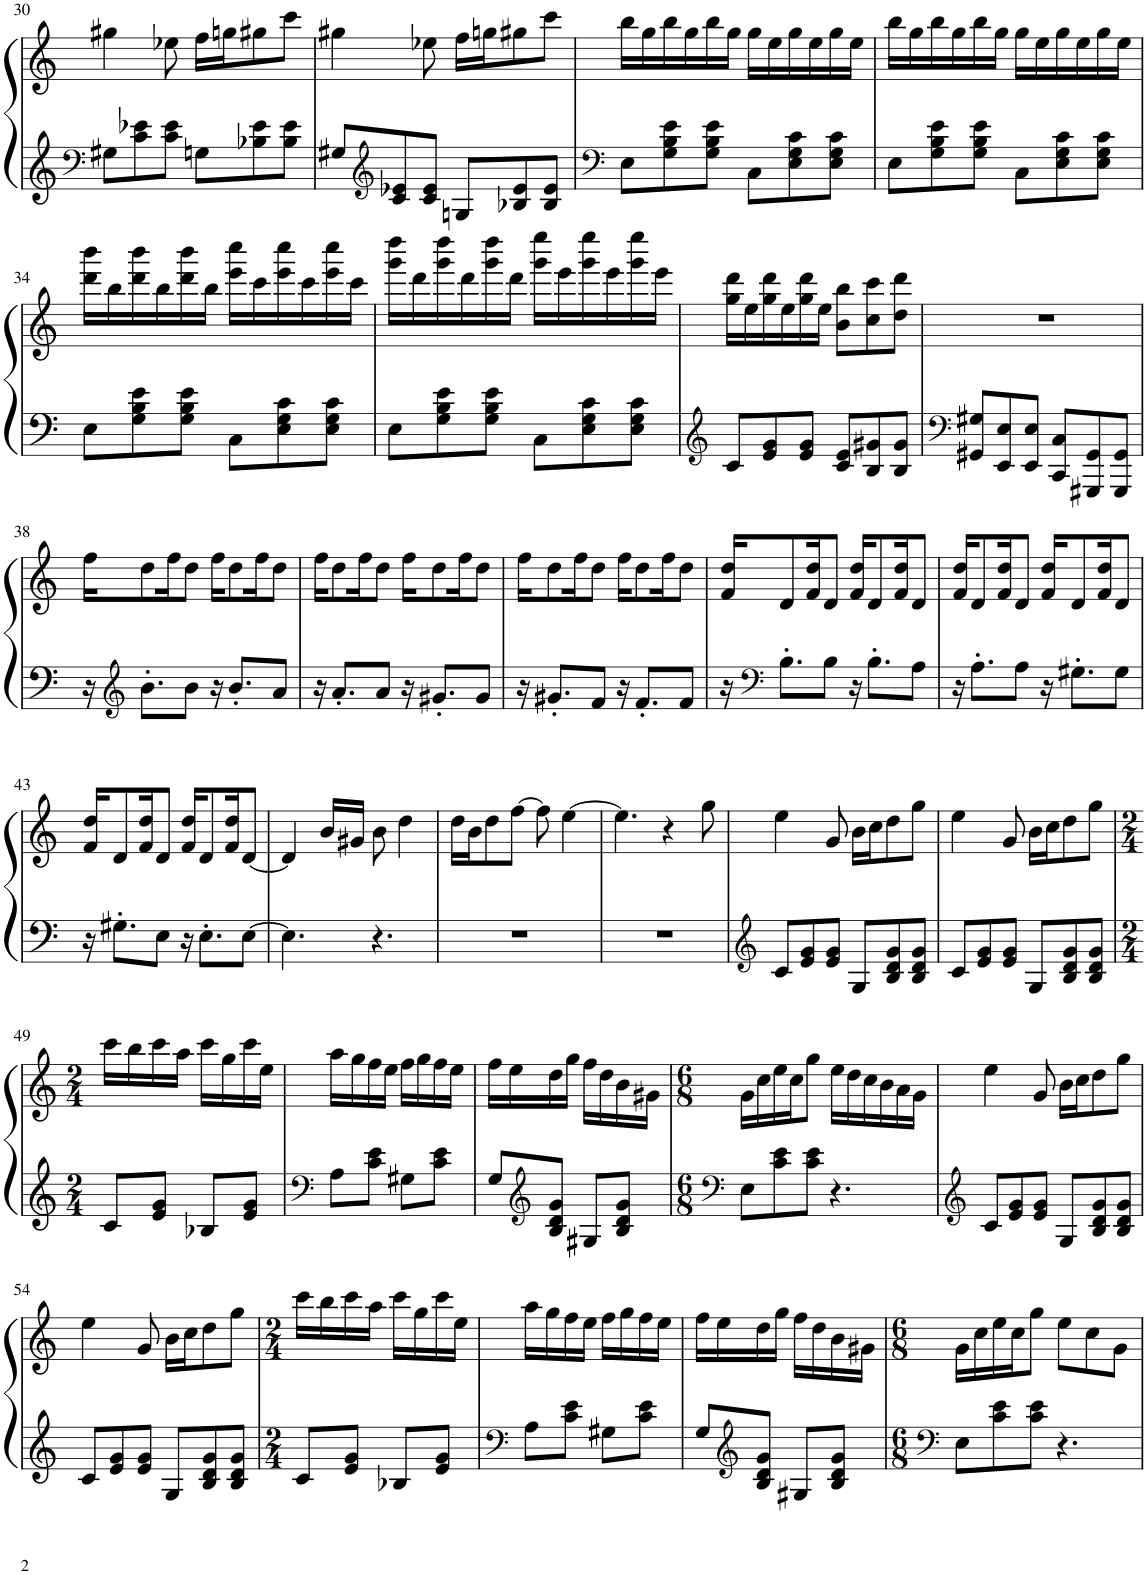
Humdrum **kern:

**kern	**kern
*part1	*part1
*staff2	*staff1
*I"Piano	*
*I'Pno.	*
!!LO:PB:g=z
*clefF4	*clefG2
*k[]	*k[]
*M6/8	*M6/8
=30	=30
8G#X\L	4gg#X\
8c\ 8e-X\	.
8c\ 8e-\J	8ee-X\
8Gn\L	16ff\LL
.	16ggn\J
8B-X\ 8e-\	8gg#X\
8B-\ 8e-\J	8ccc\J
=31	=31
8G#X/L	4gg#X\
*clefG2	*
8c/ 8e-X/	.
8c/ 8e-/J	8ee-X\
8Gn/L	16ff\LL
.	16ggn\J
8B-X/ 8e-/	8gg#X\
8B-/ 8e-/J	8ccc\J
=32	=32
*clefF4	*
8E\L	16bb\LL
.	16gg\
8G\ 8B\ 8e\	16bb\
.	16gg\
8G\ 8B\ 8e\J	16bb\
.	16gg\JJ
8C\L	16gg\LL
.	16ee\
8E\ 8G\ 8c\	16gg\
.	16ee\
8E\ 8G\ 8c\J	16gg\
.	16ee\JJ
=33	=33
8E\L	16bb\LL
.	16gg\
8G\ 8B\ 8e\	16bb\
.	16gg\
8G\ 8B\ 8e\J	16bb\
.	16gg\JJ
8C\L	16gg\LL
.	16ee\
8E\ 8G\ 8c\	16gg\
.	16ee\
8E\ 8G\ 8c\J	16gg\
.	16ee\JJ
!!LO:LB:g=z
=34	=34
8E\L	16ddd\ 16bbb\LL
.	16bb\
8G\ 8B\ 8e\	16ddd\ 16bbb\
.	16bb\
8G\ 8B\ 8e\J	16ddd\ 16bbb\
.	16bb\JJ
8C\L	16eee\ 16cccc\LL
.	16ccc\
8E\ 8G\ 8c\	16eee\ 16cccc\
.	16ccc\
8E\ 8G\ 8c\J	16eee\ 16cccc\
.	16ccc\JJ
=35	=35
8E\L	16ggg\ 16dddd\LL
.	16ddd\
8G\ 8B\ 8e\	16ggg\ 16dddd\
.	16ddd\
8G\ 8B\ 8e\J	16ggg\ 16dddd\
.	16ddd\JJ
8C\L	16ggg\ 16eeee\LL
.	16eee\
8E\ 8G\ 8c\	16ggg\ 16eeee\
.	16eee\
8E\ 8G\ 8c\J	16ggg\ 16eeee\
.	16eee\JJ
=36	=36
*clefG2	*
8c/L	16gg\ 16ddd\LL
.	16ee\
8e/ 8g/	16gg\ 16ddd\
.	16ee\
8e/ 8g/J	16gg\ 16ddd\
.	16ee\JJ
8c/ 8e/L	8b\ 8bb\L
8B/ 8g#X/	8cc\ 8ccc\
8B/ 8g#/J	8dd\ 8ddd\J
=37	=37
*clefF4	*
8GG#X/ 8G#X/L	2.r
8EE/ 8E/	.
8EE/ 8E/J	.
8CC/ 8C/L	.
8GGG#X/ 8GG#/	.
8GGG#/ 8GG#/J	.
!!LO:LB:g=z
=38	=38
16r	16ff\KL
*clefG2	*
8.b'\L	8dd\
.	16ff\K
8b\J	8dd\J
16r	16ff\KL
8.b'/L	8dd\
.	16ff\K
8a/J	8dd\J
=39	=39
16r	16ff\KL
8.a'/L	8dd\
.	16ff\K
8a/J	8dd\J
16r	16ff\KL
8.g#X'/L	8dd\
.	16ff\K
8g#/J	8dd\J
=40	=40
16r	16ff\KL
8.g#X'/L	8dd\
.	16ff\K
8f/J	8dd\J
16r	16ff\KL
8.f'/L	8dd\
.	16ff\K
8f/J	8dd\J
=41	=41
16r	16f/ 16dd/KL
*clefF4	*
8.B'\L	8d/
.	16f/ 16dd/K
8B\J	8d/J
16r	16f/ 16dd/KL
8.B'\L	8d/
.	16f/ 16dd/K
8A\J	8d/J
=42	=42
16r	16f/ 16dd/KL
8.A'\L	8d/
.	16f/ 16dd/K
8A\J	8d/J
16r	16f/ 16dd/KL
8.G#X'\L	8d/
.	16f/ 16dd/K
8G#\J	8d/J
!!LO:LB:g=z
=43	=43
16r	16f/ 16dd/KL
8.G#X'\L	8d/
.	16f/ 16dd/K
8E\J	8d/J
16r	16f/ 16dd/KL
8.E'\L	8d/
.	16f/ 16dd/K
[8E\J	[8d/J
=44	=44
4.E\]	4d/]
.	16b/LL
.	16g#X/JJ
4.r	8b\
.	4dd\
=45	=45
2.r	16dd\LL
.	16b\J
.	8dd\
.	[8ff\J
.	8ff\]
.	[4ee\
=46	=46
2.r	4.ee\]
.	4r
.	8gg\
=47	=47
*clefG2	*
8c/L	4ee\
8e/ 8g/	.
8e/ 8g/J	8g/
8G/L	16b\LL
.	16cc\J
8B/ 8d/ 8g/	8dd\
8B/ 8d/ 8g/J	8gg\J
=48	=48
8c/L	4ee\
8e/ 8g/	.
8e/ 8g/J	8g/
8G/L	16b\LL
.	16cc\J
8B/ 8d/ 8g/	8dd\
8B/ 8d/ 8g/J	8gg\J
!!LO:LB:g=z
=49	=49
*M2/4	*M2/4
8c/L	16ccc\LL
.	16bb\
8e/ 8g/J	16ccc\
.	16aa\JJ
8B-X/L	16ccc\LL
.	16gg\
8e/ 8g/J	16ccc\
.	16ee\JJ
=50	=50
*clefF4	*
8A\L	16aa\LL
.	16gg\
8c\ 8e\J	16ff\
.	16ee\JJ
8G#X\L	16ff\LL
.	16gg\
8c\ 8e\J	16ff\
.	16ee\JJ
=51	=51
8G/L	16ff\LL
.	16ee\
*clefG2	*
8B/ 8d/ 8g/J	16dd\
.	16gg\JJ
8G#X/L	16ff\LL
.	16dd\
8B/ 8d/ 8g/J	16b\
.	16g#X\JJ
=52	=52
*clefF4	*
*M6/8	*M6/8
8E\L	16g\LL
.	16cc\
8c\ 8e\	16ee\
.	16cc\J
8c\ 8e\J	8gg\J
4.r	16ee\LL
.	16dd\
.	16cc\
.	16b\
.	16a\
.	16g\JJ
=53	=53
*clefG2	*
8c/L	4ee\
8e/ 8g/	.
8e/ 8g/J	8g/
8G/L	16b\LL
.	16cc\J
8B/ 8d/ 8g/	8dd\
8B/ 8d/ 8g/J	8gg\J
!!LO:LB:g=z
=54	=54
8c/L	4ee\
8e/ 8g/	.
8e/ 8g/J	8g/
8G/L	16b\LL
.	16cc\J
8B/ 8d/ 8g/	8dd\
8B/ 8d/ 8g/J	8gg\J
=55	=55
*M2/4	*M2/4
8c/L	16ccc\LL
.	16bb\
8e/ 8g/J	16ccc\
.	16aa\JJ
8B-X/L	16ccc\LL
.	16gg\
8e/ 8g/J	16ccc\
.	16ee\JJ
=56	=56
*clefF4	*
8A\L	16aa\LL
.	16gg\
8c\ 8e\J	16ff\
.	16ee\JJ
8G#X\L	16ff\LL
.	16gg\
8c\ 8e\J	16ff\
.	16ee\JJ
=57	=57
8G/L	16ff\LL
.	16ee\
*clefG2	*
8B/ 8d/ 8g/J	16dd\
.	16gg\JJ
8G#X/L	16ff\LL
.	16dd\
8B/ 8d/ 8g/J	16b\
.	16g#X\JJ
=58	=58
*clefF4	*
*M6/8	*M6/8
8E\L	16g\LL
.	16cc\
8c\ 8e\	16ee\
.	16cc\J
8c\ 8e\J	8gg\J
4.r	8ee\L
.	8cc\
.	8g\J
=	=
*-	*-
